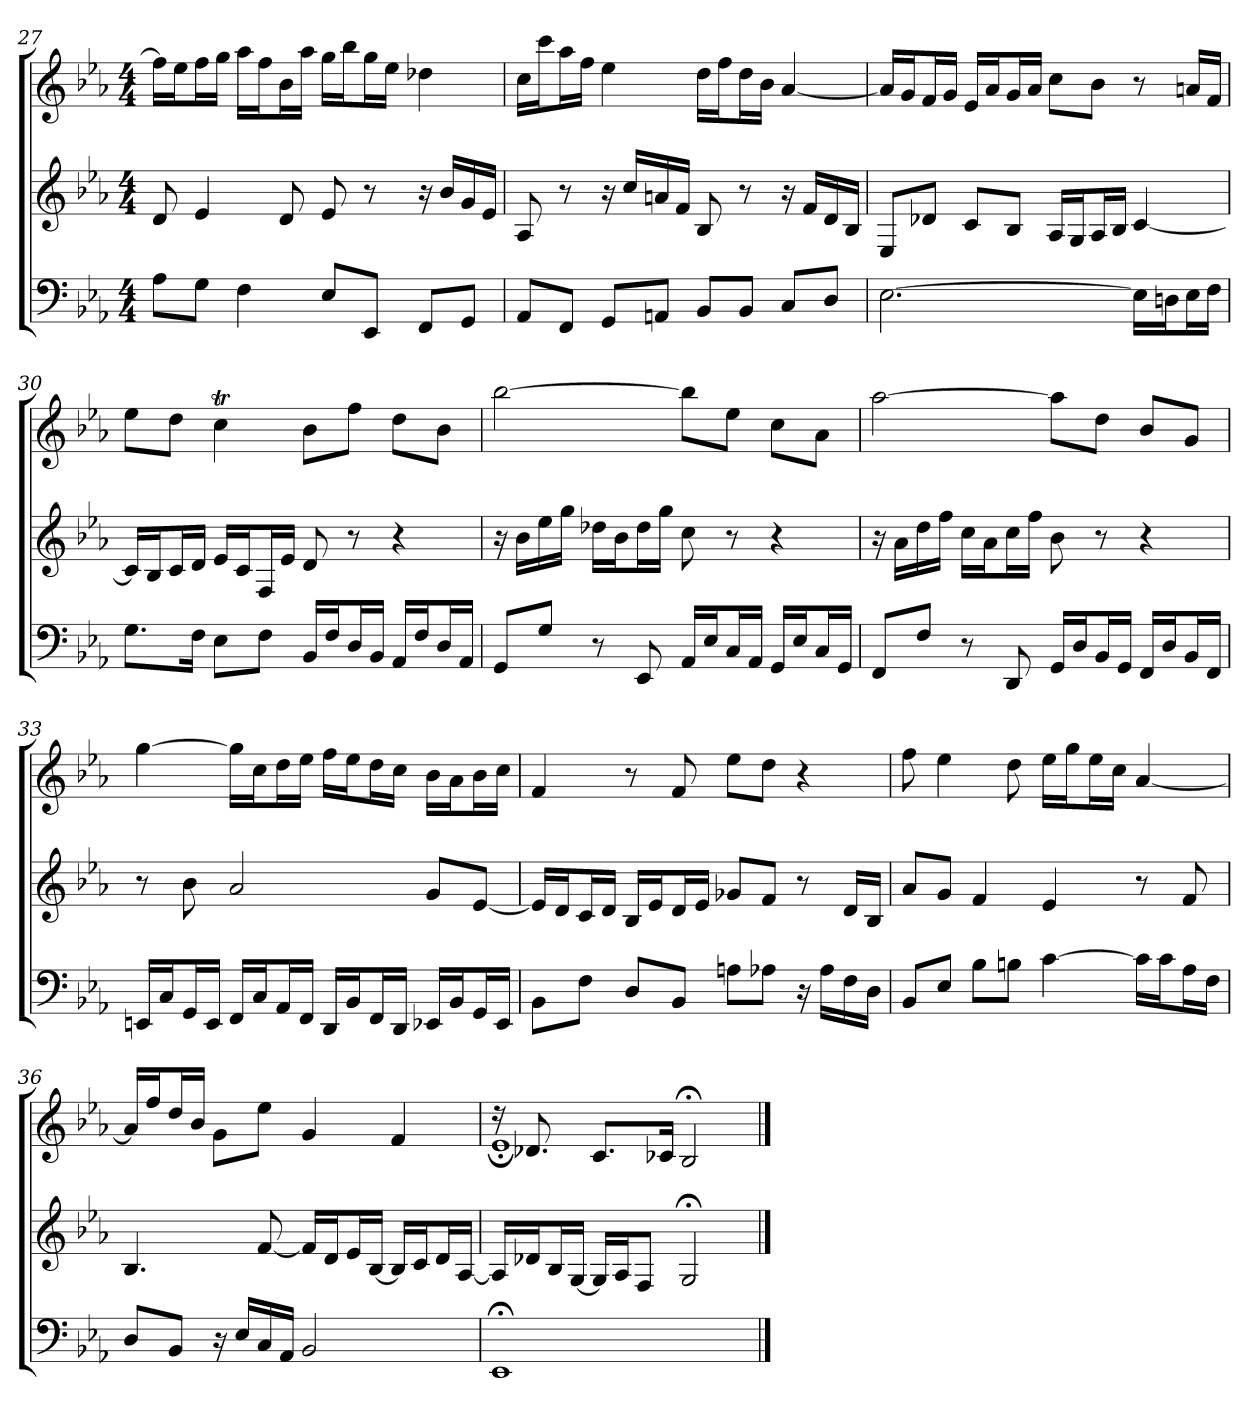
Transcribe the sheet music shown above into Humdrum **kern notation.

**kern	**kern	**kern
*part3	*part2	*part1
*staff3	*staff2	*staff1
*clefF4	*clefG2	*clefG2
*k[b-e-a-]	*k[b-e-a-]	*k[b-e-a-]
*E-:	*E-:	*E-:
*M4/4	*M4/4	*M4/4
=27	=27	=27
8A-\L	8d	16ff\LL]
.	.	16ee-\J
8G\J	4e-	16ff\L
.	.	16gg\JJ
4F	.	16aa-\LL
.	.	16ff\J
.	8d	16b-\L
.	.	16aa-\JJ
8E-/L	8e-	16gg\LL
.	.	16bb-\J
8EE-/J	8r	16gg\L
.	.	16ee-\JJ
8FF/L	16r	4dd-X
.	16b-/LL	.
8GG/J	16g/	.
.	16e-/JJ	.
=28	=28	=28
8AA-/L	8A-	16cc\LL
.	.	16ccc\J
8FF/J	8r	16aa-\L
.	.	16ff\JJ
8GG/L	16r	4ee-
.	16cc/LL	.
8AAn/J	16an/	.
.	16f/JJ	.
8BB-/L	8B-	16dd\LL
.	.	16ff\J
8BB-/J	8r	16dd\L
.	.	16b-\JJ
8C/L	16r	[4a-
.	16f/LL	.
8D/J	16d/	.
.	16B-/JJ	.
=29	=29	=29
[2.E-	8E-/L	16a-/LL]
.	.	16g/J
.	8d-X/J	16f/L
.	.	16g/JJ
.	8c/L	16e-/LL
.	.	16a-/J
.	8B-/J	16g/L
.	.	16a-/JJ
.	16A-/LL	8cc\L
.	16G/J	.
.	16A-/L	8b-\J
.	16B-/JJ	.
16E-\LL]	[4c	8r
16Dn\J	.	.
16E-\L	.	16an/LL
16F\JJ	.	16f/JJ
=30	=30	=30
8.G\L	16c/LL]	8ee-\L
.	16B-/J	.
.	16c/L	8dd\J
16F\Jk	16d/JJ	.
8E-\L	16e-/LL	4ccT
.	16c/J	.
8F\J	16F/L	.
.	16e-/JJ	.
16BB-/LL	8d	8b-\L
16F/J	.	.
16D/L	8r	8ff\J
16BB-/JJ	.	.
16AA-/LL	4r	8dd\L
16F/J	.	.
16D/L	.	8b-\J
16AA-/JJ	.	.
=31	=31	=31
8GG/L	16r	[2bb-
.	16b-\LL	.
8G/J	16ee-\	.
.	16gg\JJ	.
8r	16dd-X\LL	.
.	16b-\J	.
8EE-	16dd-\L	.
.	16gg\JJ	.
16AA-/LL	8cc	8bb-\L]
16E-/J	.	.
16C/L	8r	8ee-\J
16AA-/JJ	.	.
16GG/LL	4r	8cc\L
16E-/J	.	.
16C/L	.	8a-\J
16GG/JJ	.	.
=32	=32	=32
8FF/L	16r	[2aa-
.	16a-\LL	.
8F/J	16dd\	.
.	16ff\JJ	.
8r	16cc\LL	.
.	16a-\J	.
8DD	16cc\L	.
.	16ff\JJ	.
16GG/LL	8b-	8aa-\L]
16D/J	.	.
16BB-/L	8r	8dd\J
16GG/JJ	.	.
16FF/LL	4r	8b-/L
16D/J	.	.
16BB-/L	.	8g/J
16FF/JJ	.	.
=33	=33	=33
16EEn/LL	8r	[4gg
16C/J	.	.
16GG/L	8b-	.
16EE/JJ	.	.
16FF/LL	2a-	16gg\LL]
16C/J	.	16cc\J
16AA-/L	.	16dd\L
16FF/JJ	.	16ee-\JJ
16DD/LL	.	16ff\LL
16BB-/J	.	16ee-\J
16FF/L	.	16dd\L
16DD/JJ	.	16cc\JJ
16EE-X/LL	8g/L	16b-\LL
16BB-/J	.	16a-\J
16GG/L	[8e-/J	16b-\L
16EE-/JJ	.	16cc\JJ
=34	=34	=34
8BB-\L	16e-/LL]	4f
.	16d/J	.
8F\J	16c/L	.
.	16d/JJ	.
8D/L	16B-/LL	8r
.	16e-/J	.
8BB-/J	16d/L	8f
.	16e-/JJ	.
8An\L	8g-X/L	8ee-\L
8A-X\J	8f/J	8dd\J
16r	8r	4r
16A-\LL	.	.
16F\	16d/LL	.
16D\JJ	16B-/JJ	.
=35	=35	=35
8BB-/L	8a-/L	8ff
8E-/J	8g/J	4ee-
8B-\L	4f	.
8Bn\J	.	8dd
[4c	4e-	16ee-\LL
.	.	16gg\J
.	.	16ee-\L
.	.	16cc\JJ
16c\LL]	8r	[4a-
16c\J	.	.
16A-\L	8f	.
16F\JJ	.	.
=36	=36	=36
8D/L	4.B-	16a-/LL]
.	.	16ff/J
8BB-/J	.	16dd/L
.	.	16b-/JJ
16r	.	8g\L
16E-/LL	.	.
16C/	[8f	8ee-\J
16AA-/JJ	.	.
2BB-	16f/LL]	4g
.	16d/J	.
.	16e-/L	.
.	[16B-/JJ	.
.	16B-/LL]	4f
.	16c/J	.
.	16d/L	.
.	[16A-/JJ	.
=37	=37	=37
*	*	*^
1EE-;<	16A-/LL]	16rdd	1e-;
.	16d-X/J	8.d-X	.
.	16B-/L	.	.
.	[16G/JJ	.	.
.	16G/LL]	8.c/L	.
.	16A-/J	.	.
.	8F/J	.	.
.	.	16c-X/Jk	.
.	2G;<	2B-;<	.
*	*	*v	*v
==	==	==
*-	*-	*-
